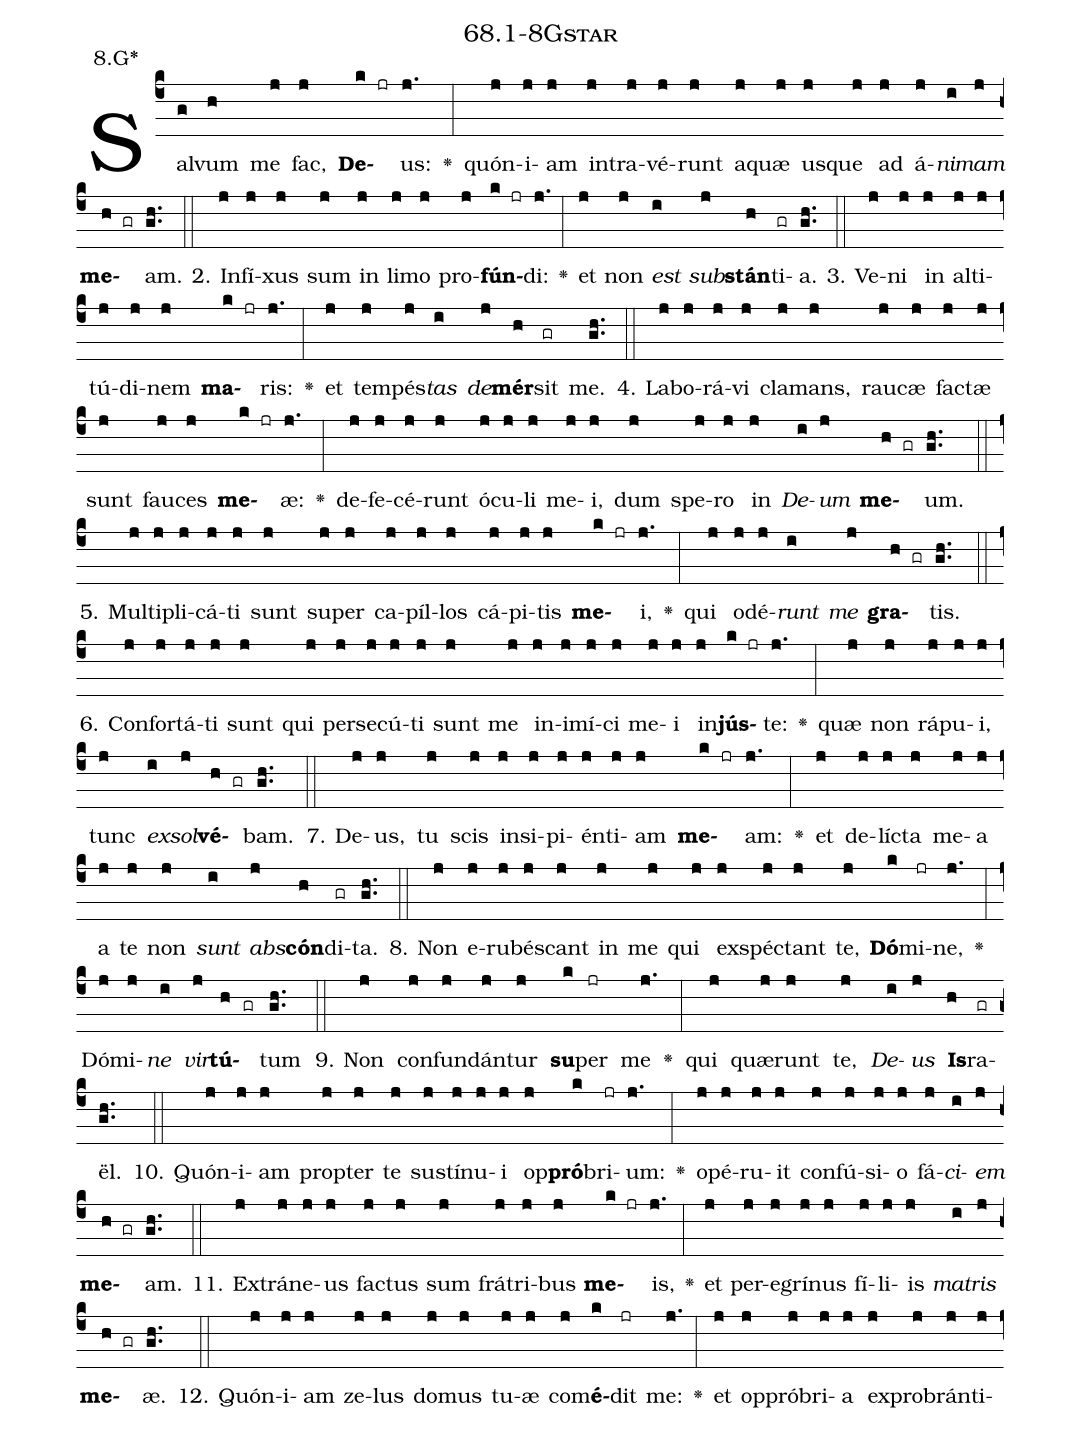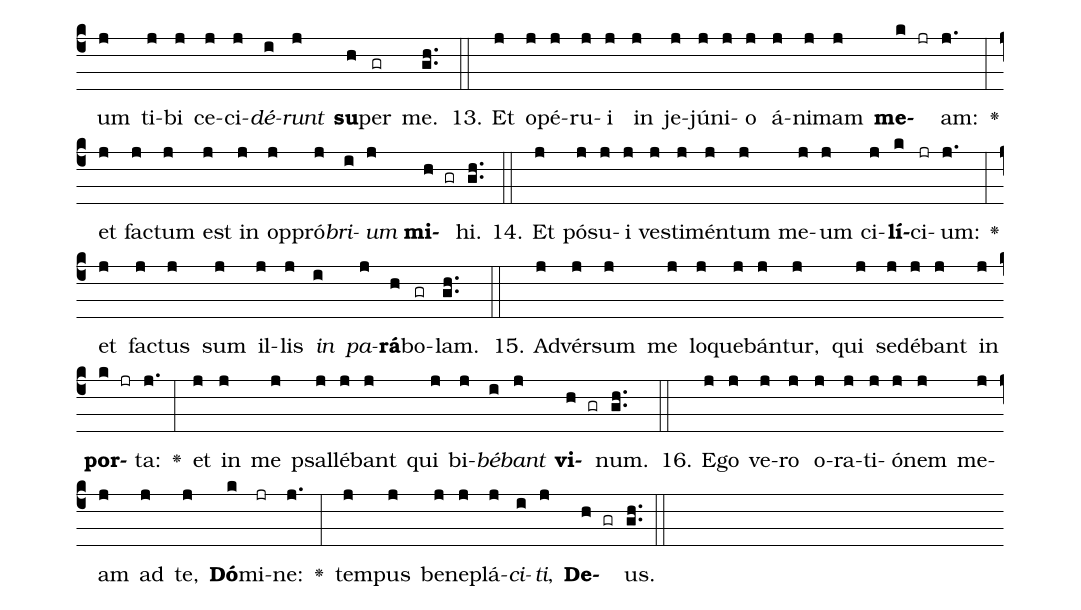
name: 68.1-8Gstar;
annotation: 8.G*;
%%
(c4)Sal(g)vum(h) me(j) fac,(j) <b>De</b>(k jr)us:(j.) <v>\greheightstar</v>(:) quón(j)i(j)am(j) in(j)tra(j)vé(j)runt(j) a(j)quæ(j) us(j)que(j) ad(j) á(j)<i>ni</i>(i)<i>mam</i>(j) <b>me</b>(h gr)am.(gh..) (::)
2. In(j)fí(j)xus(j) sum(j) in(j) li(j)mo(j) pro(j)<b>fún</b>(k jr)di:(j.) <v>\greheightstar</v>(:) et(j) non(j) <i>est</i>(i) <i>sub</i>(j)<b>stán</b>(h)ti(gr)a.(gh..) (::)
3. Ve(j)ni(j) in(j) al(j)ti(j)tú(j)di(j)nem(j) <b>ma</b>(k jr)ris:(j.) <v>\greheightstar</v>(:) et(j) tem(j)pés(j)<i>tas</i>(i) <i>de</i>(j)<b>mér</b>(h)sit(gr) me.(gh..) (::)
4. La(j)bo(j)rá(j)vi(j) cla(j)mans,(j) rau(j)cæ(j) fac(j)tæ(j) sunt(j) fau(j)ces(j) <b>me</b>(k jr)æ:(j.) <v>\greheightstar</v>(:) de(j)fe(j)cé(j)runt(j) ó(j)cu(j)li(j) me(j)i,(j) dum(j) spe(j)ro(j) in(j) <i>De</i>(i)<i>um</i>(j) <b>me</b>(h gr)um.(gh..) (::)
5. Mul(j)ti(j)pli(j)cá(j)ti(j) sunt(j) su(j)per(j) ca(j)píl(j)los(j) cá(j)pi(j)tis(j) <b>me</b>(k jr)i,(j.) <v>\greheightstar</v>(:) qui(j) o(j)dé(j)<i>runt</i>(i) <i>me</i>(j) <b>gra</b>(h gr)tis.(gh..) (::)
6. Con(j)for(j)tá(j)ti(j) sunt(j) qui(j) per(j)se(j)cú(j)ti(j) sunt(j) me(j) in(j)i(j)mí(j)ci(j) me(j)i(j) in(j)<b>jús</b>(k jr)te:(j.) <v>\greheightstar</v>(:) quæ(j) non(j) rá(j)pu(j)i,(j) tunc(j) <i>ex</i>(i)<i>sol</i>(j)<b>vé</b>(h gr)bam.(gh..) (::)
7. De(j)us,(j) tu(j) scis(j) in(j)si(j)pi(j)én(j)ti(j)am(j) <b>me</b>(k jr)am:(j.) <v>\greheightstar</v>(:) et(j) de(j)líc(j)ta(j) me(j)a(j) a(j) te(j) non(j) <i>sunt</i>(i) <i>abs</i>(j)<b>cón</b>(h)di(gr)ta.(gh..) (::)
8. Non(j) e(j)ru(j)bés(j)cant(j) in(j) me(j) qui(j) ex(j)spéc(j)tant(j) te,(j) <b>Dó</b>(k)mi(jr)ne,(j.) <v>\greheightstar</v>(:) Dó(j)mi(j)<i>ne</i>(i) <i>vir</i>(j)<b>tú</b>(h gr)tum(gh..) (::)
9. Non(j) con(j)fun(j)dán(j)tur(j) <b>su</b>(k)per(jr) me(j.) <v>\greheightstar</v>(:) qui(j) quæ(j)runt(j) te,(j) <i>De</i>(i)<i>us</i>(j) <b>Is</b>(h)ra(gr)ël.(gh..) (::)
10. Quón(j)i(j)am(j) prop(j)ter(j) te(j) sus(j)tí(j)nu(j)i(j) op(j)<b>pró</b>(k)bri(jr)um:(j.) <v>\greheightstar</v>(:) o(j)pé(j)ru(j)it(j) con(j)fú(j)si(j)o(j) fá(j)<i>ci</i>(i)<i>em</i>(j) <b>me</b>(h gr)am.(gh..) (::)
11. Ex(j)trá(j)ne(j)us(j) fac(j)tus(j) sum(j) frá(j)tri(j)bus(j) <b>me</b>(k jr)is,(j.) <v>\greheightstar</v>(:) et(j) per(j)e(j)grí(j)nus(j) fí(j)li(j)is(j) <i>ma</i>(i)<i>tris</i>(j) <b>me</b>(h gr)æ.(gh..) (::)
12. Quón(j)i(j)am(j) ze(j)lus(j) do(j)mus(j) tu(j)æ(j) com(j)<b>é</b>(k)dit(jr) me:(j.) <v>\greheightstar</v>(:) et(j) op(j)pró(j)bri(j)a(j) ex(j)pro(j)brán(j)ti(j)um(j) ti(j)bi(j) ce(j)ci(j)<i>dé</i>(i)<i>runt</i>(j) <b>su</b>(h)per(gr) me.(gh..) (::)
13. Et(j) o(j)pé(j)ru(j)i(j) in(j) je(j)jú(j)ni(j)o(j) á(j)ni(j)mam(j) <b>me</b>(k jr)am:(j.) <v>\greheightstar</v>(:) et(j) fac(j)tum(j) est(j) in(j) op(j)pró(j)<i>bri</i>(i)<i>um</i>(j) <b>mi</b>(h gr)hi.(gh..) (::)
14. Et(j) pó(j)su(j)i(j) ves(j)ti(j)mén(j)tum(j) me(j)um(j) ci(j)<b>lí</b>(k)ci(jr)um:(j.) <v>\greheightstar</v>(:) et(j) fac(j)tus(j) sum(j) il(j)lis(j) <i>in</i>(i) <i>pa</i>(j)<b>rá</b>(h)bo(gr)lam.(gh..) (::)
15. Ad(j)vér(j)sum(j) me(j) lo(j)que(j)bán(j)tur,(j) qui(j) se(j)dé(j)bant(j) in(j) <b>por</b>(k jr)ta:(j.) <v>\greheightstar</v>(:) et(j) in(j) me(j) psal(j)lé(j)bant(j) qui(j) bi(j)<i>bé</i>(i)<i>bant</i>(j) <b>vi</b>(h gr)num.(gh..) (::)
16. E(j)go(j) ve(j)ro(j) o(j)ra(j)ti(j)ó(j)nem(j) me(j)am(j) ad(j) te,(j) <b>Dó</b>(k)mi(jr)ne:(j.) <v>\greheightstar</v>(:) tem(j)pus(j) be(j)ne(j)plá(j)<i>ci</i>(i)<i>ti</i>,(j) <b>De</b>(h gr)us.(gh..) (::)
